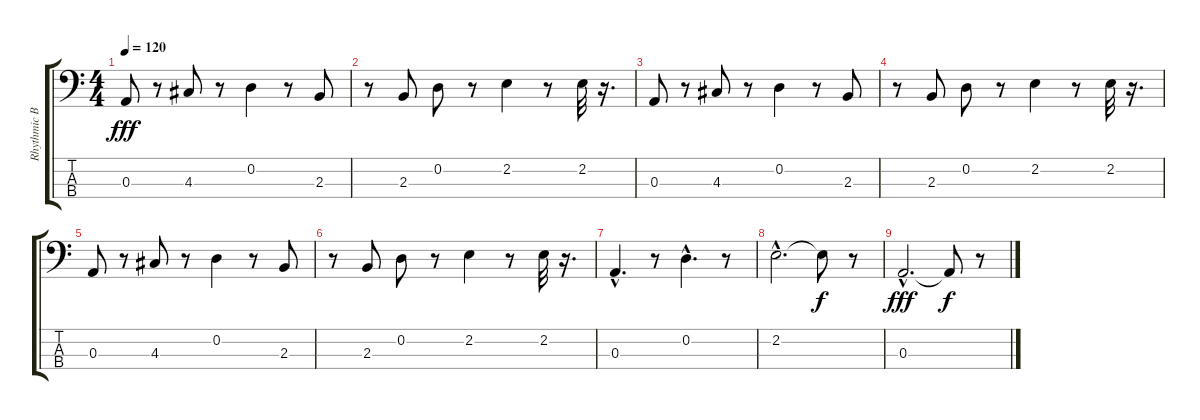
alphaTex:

\track ("Rhythmic Bass" "Rhythmic B") {instrument synthbass1}
\staff {score tabs}
\tuning (G2 D2 A1 E1) {hide}
\ts (4 4)
\tempo 120
\clef f4
\ks c
0.3.8{dy fff} r.8 4.3.8 r.8 0.2.4 r.8 2.3.8 |
r.8 2.3.8 0.2.8 r.8 2.2.4 r.8 2.2.32 r.16{d} |
0.3.8 r.8 4.3.8 r.8 0.2.4 r.8 2.3.8 |
r.8 2.3.8 0.2.8 r.8 2.2.4 r.8 2.2.32 r.16{d} |
0.3.8 r.8 4.3.8 r.8 0.2.4 r.8 2.3.8 |
r.8 2.3.8 0.2.8 r.8 2.2.4 r.8 2.2.32 r.16{d} |
0.3{hac}.4{d} r.8 0.2{hac}.4{d} r.8 |
2.2{hac}.2{d} 2.2{t}.8{dy f} r.8 |
0.3{hac}.2{d dy fff} 0.3{t}.8{dy f} r.8
